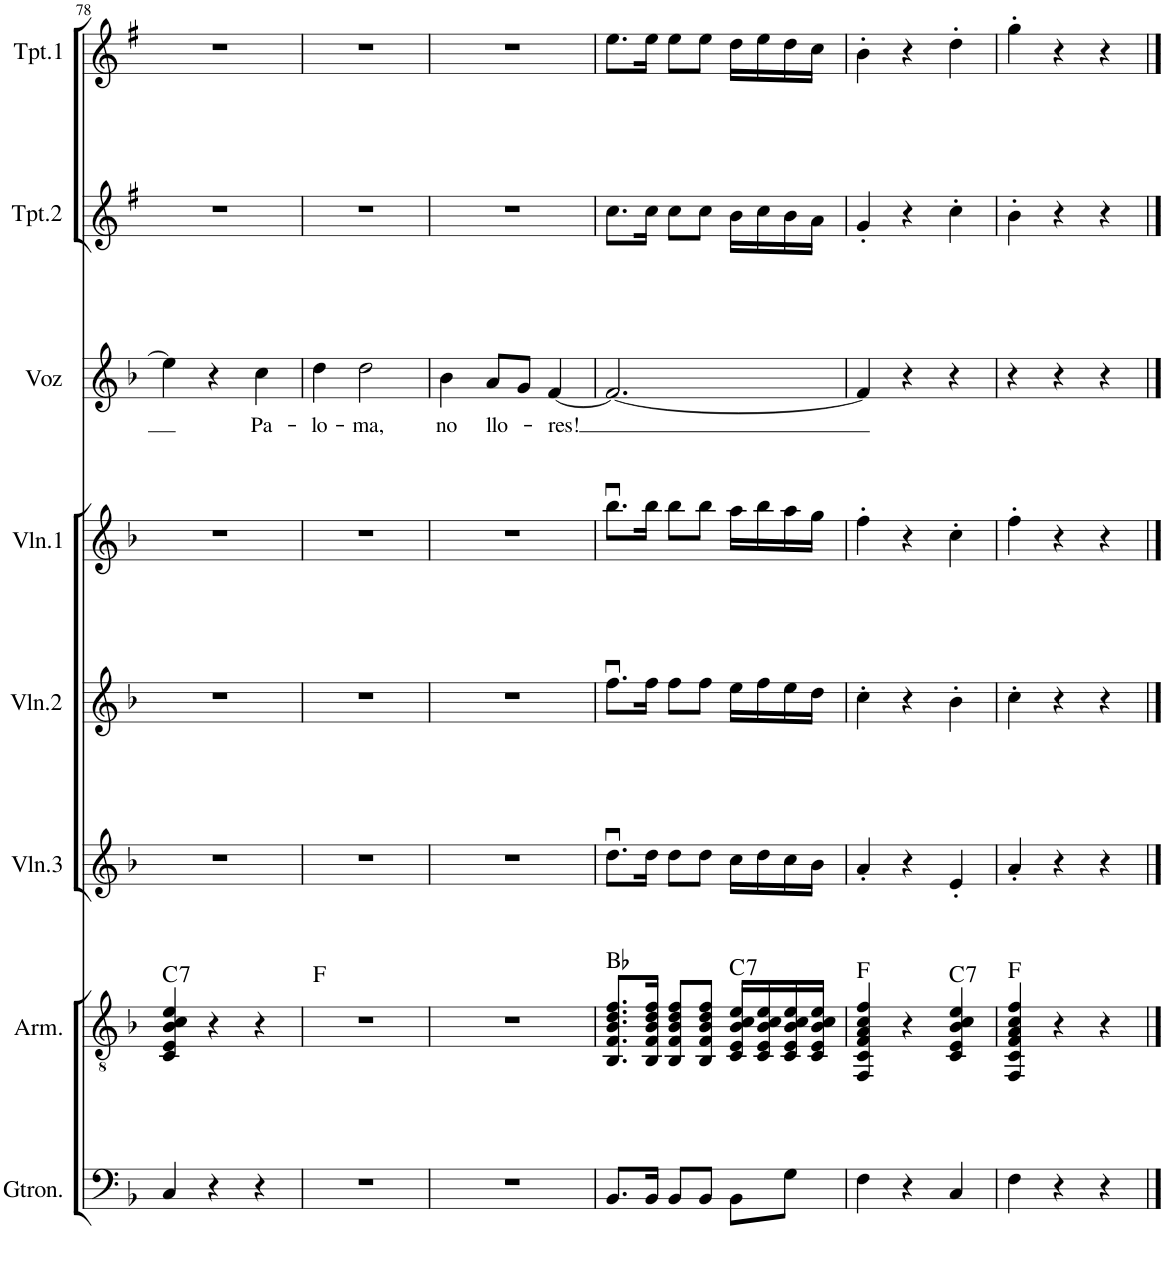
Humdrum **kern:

**kern	**kern	**harte	**kern	**kern	**kern	**kern	**text	**kern	**kern
*part8	*part7	*part7	*part6	*part5	*part4	*part3	*part3	*part2	*part1
*staff8	*staff7	*	*staff6	*staff5	*staff4	*staff3	*staff3	*staff2	*staff1
*I"Guitarrón	*I"Armonia	*	*I"Violin 3	*I"Violin 2	*I"Violin 1	*I"Voz	*	*I"Trompeta 2	*I"Trompeta 1
*	*I'Arm.	*	*I'Vln.3	*I'Vln.2	*I'Vln.1	*I'Voz	*	*I'Tpt.2	*I'Tpt.1
!!LO:PB:g=z
*clefF4	*clefGv2	*	*clefG2	*clefG2	*clefG2	*clefG2	*	*clefG2	*clefG2
*Trd7c12	*	*	*	*	*	*	*	*Trd1c2	*Trd1c2
*k[b-]	*k[b-]	*	*k[b-]	*k[b-]	*k[b-]	*k[b-]	*	*k[f#]	*k[f#]
*M3/4	*M3/4	*	*M3/4	*M3/4	*M3/4	*M3/4	*	*M3/4	*M3/4
=78	=78	=78	=78	=78	=78	=78	=78	=78	=78
!	!	!LO:H:kt=7	!	!	!	!	!	!	!
4C/	4C/ 4E/ 4B-/ 4c/ 4e/	C:7	2.r	2.r	2.r	4ee\]	.	2.r	2.r
4r	4r	.	.	.	.	4r	.	.	.
!	!	!	!	!	!	!	!LO:LY:b	!	!
4r	4r	.	.	.	.	4cc\	Pa-	.	.
=79	=79	=79	=79	=79	=79	=79	=79	=79	=79
!	!	!	!	!	!	!	!LO:LY:b	!	!
2.r	2.r	F:maj	2.r	2.r	2.r	4dd\	-lo-	2.r	2.r
!	!	!	!	!	!	!	!LO:LY:b	!	!
.	.	.	.	.	.	2dd\	-ma,	.	.
=80	=80	=80	=80	=80	=80	=80	=80	=80	=80
!	!	!	!	!	!	!	!LO:LY:b	!	!
2.r	2.r	.	2.r	2.r	2.r	4b-\	no	2.r	2.r
!	!	!	!	!	!	!	!LO:LY:b	!	!
.	.	.	.	.	.	8a/L	llo-	.	.
.	.	.	.	.	.	8g/J	.	.	.
!	!	!	!	!	!	!	!LO:LY:b	!	!
.	.	.	.	.	.	[4f/	-res!	.	.
=81	=81	=81	=81	=81	=81	=81	=81	=81	=81
8.BB-/L	8.BB-/ 8.F/ 8.B-/ 8.d/ 8.f/L	Bb:maj	8.ddu\L	8.ffu\L	8.bb-u\L	2.f/_	.	8.cc\L	8.ee\L
16BB-/Jk	16BB-/ 16F/ 16B-/ 16d/ 16f/Jk	.	16dd\Jk	16ff\Jk	16bb-\Jk	.	.	16cc\Jk	16ee\Jk
8BB-/L	8BB-/ 8F/ 8B-/ 8d/ 8f/L	.	8dd\L	8ff\L	8bb-\L	.	.	8cc\L	8ee\L
8BB-/J	8BB-/ 8F/ 8B-/ 8d/ 8f/J	.	8dd\J	8ff\J	8bb-\J	.	.	8cc\J	8ee\J
!	!	!LO:H:kt=7	!	!	!	!	!	!	!
8BB-\L	16C/ 16E/ 16B-/ 16c/ 16e/LL	C:7	16cc\LL	16ee\LL	16aa\LL	.	.	16b\LL	16dd\LL
.	16C/ 16E/ 16B-/ 16c/ 16e/	.	16dd\	16ff\	16bb-\	.	.	16cc\	16ee\
8G\J	16C/ 16E/ 16B-/ 16c/ 16e/	.	16cc\	16ee\	16aa\	.	.	16b\	16dd\
.	16C/ 16E/ 16B-/ 16c/ 16e/JJ	.	16b-\JJ	16dd\JJ	16gg\JJ	.	.	16a\JJ	16cc\JJ
=82	=82	=82	=82	=82	=82	=82	=82	=82	=82
4F\	4FF/ 4C/ 4F/ 4A/ 4c/ 4f/	F:maj	4a'/	4cc'\	4ff'\	4f/]	.	4g'/	4b'\
4r	4r	.	4r	4r	4r	4r	.	4r	4r
!	!	!LO:H:kt=7	!	!	!	!	!	!	!
4C/	4C/ 4E/ 4B-/ 4c/ 4e/	C:7	4e'/	4b-'\	4cc'\	4r	.	4cc'\	4dd'\
=83	=83	=83	=83	=83	=83	=83	=83	=83	=83
4F\	4FF/ 4C/ 4F/ 4A/ 4c/ 4f/	F:maj	4a'/	4cc'\	4ff'\	4r	.	4b'\	4gg'\
4r	4r	.	4r	4r	4r	4r	.	4r	4r
4r	4r	.	4r	4r	4r	4r	.	4r	4r
==	==	==	==	==	==	==	==	==	==
*-	*-	*-	*-	*-	*-	*-	*-	*-	*-
